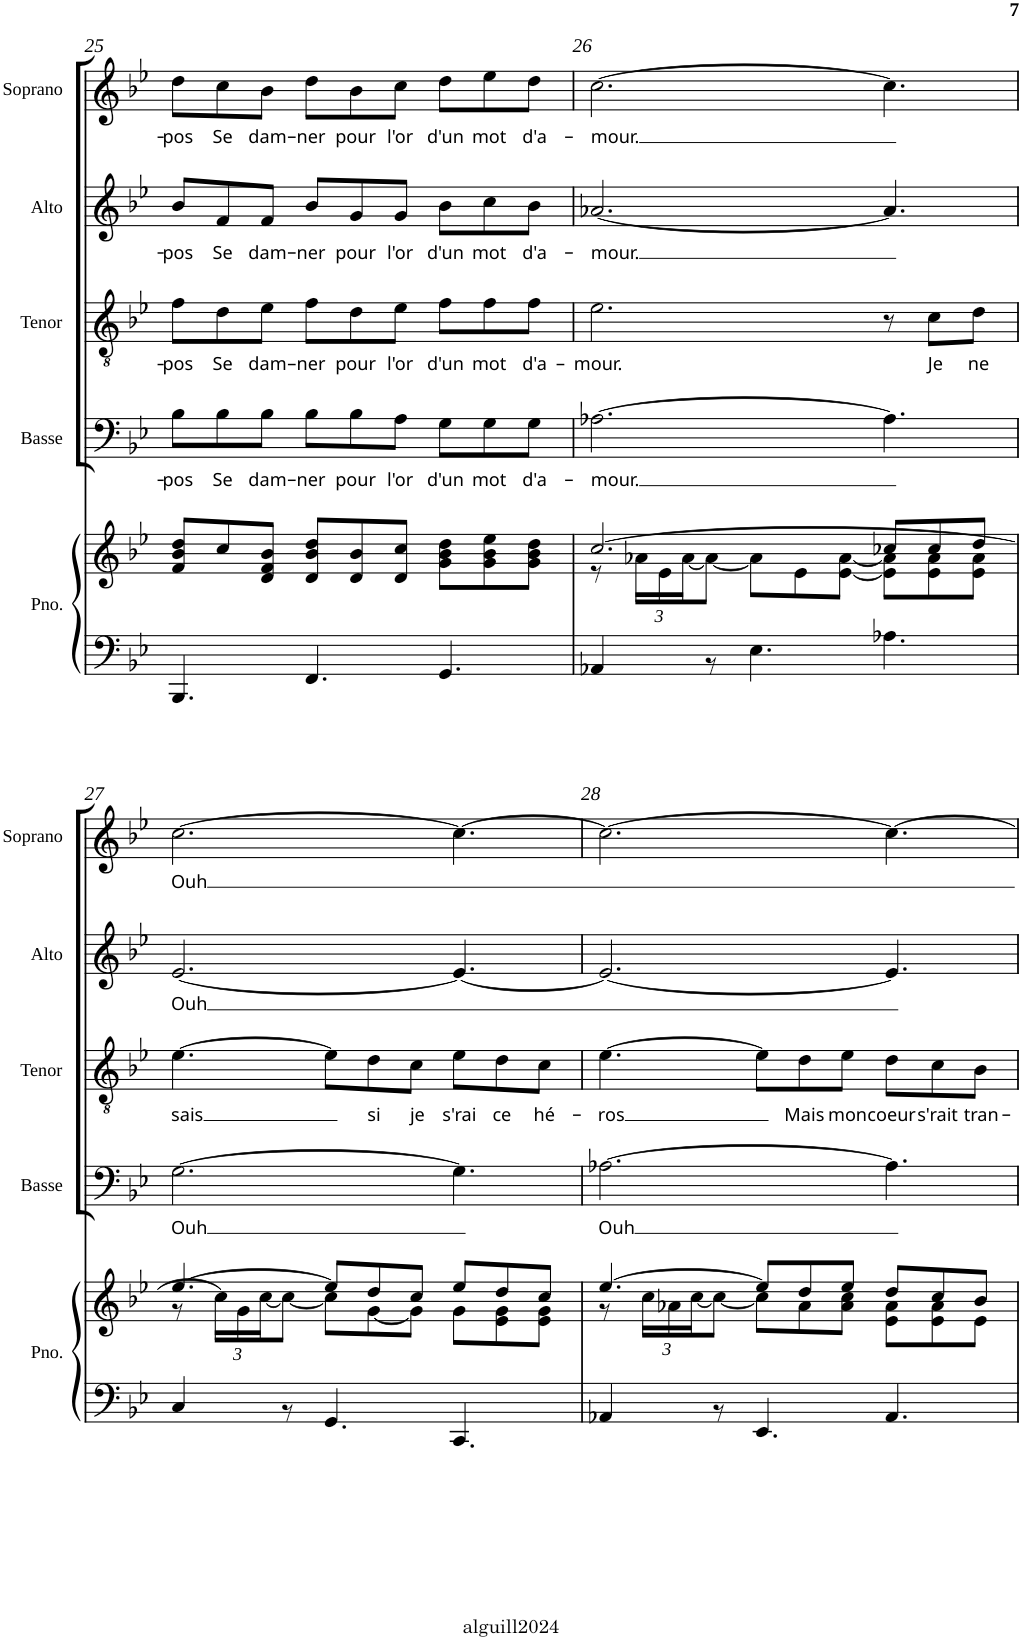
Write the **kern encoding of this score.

**kern	**kern	**kern	**text	**kern	**text	**kern	**text	**kern	**text
*part5	*part5	*part4	*part4	*part3	*part3	*part2	*part2	*part1	*part1
*staff6	*staff5	*staff4	*staff4	*staff3	*staff3	*staff2	*staff2	*staff1	*staff1
*I"Piano	*	*I"Basse	*	*I"Tenor	*	*I"Alto	*	*I"Soprano	*
*I'Pno.	*	*I'Basse	*	*I'Tenor	*	*I'Alto	*	*I'Soprano	*
!!LO:PB:g=z
*clefF4	*clefG2	*clefF4	*	*clefGv2	*	*clefG2	*	*clefG2	*
*k[b-e-]	*k[b-e-]	*k[b-e-]	*	*k[b-e-]	*	*k[b-e-]	*	*k[b-e-]	*
*B-:	*B-:	*B-:	*	*B-:	*	*B-:	*	*B-:	*
*M9/8	*M9/8	*M9/8	*	*M9/8	*	*M9/8	*	*M9/8	*
=25	=25	=25	=25	=25	=25	=25	=25	=25	=25
!	!	!	!LO:LY:b	!	!LO:LY:b	!	!LO:LY:b	!	!LO:LY:b
4.BBB-/	8f/ 8b-/ 8dd/L	8B-\L	-pos	8f\L	-pos	8b-/L	-pos	8dd\L	-pos
!	!	!	!LO:LY:b	!	!LO:LY:b	!	!LO:LY:b	!	!LO:LY:b
.	8cc/	8B-\	Se	8d\	Se	8f/	Se	8cc\	Se
!	!	!	!LO:LY:b	!	!LO:LY:b	!	!LO:LY:b	!	!LO:LY:b
.	8d/ 8f/ 8b-/J	8B-\J	dam-	8e-\J	dam-	8f/J	dam-	8b-\J	dam-
!	!	!	!LO:LY:b	!	!LO:LY:b	!	!LO:LY:b	!	!LO:LY:b
4.FF/	8d/ 8b-/ 8dd/L	8B-\L	-ner	8f\L	-ner	8b-/L	-ner	8dd\L	-ner
!	!	!	!LO:LY:b	!	!LO:LY:b	!	!LO:LY:b	!	!LO:LY:b
.	8d/ 8b-/	8B-\	pour	8d\	pour	8g/	pour	8b-\	pour
!	!	!	!LO:LY:b	!	!LO:LY:b	!	!LO:LY:b	!	!LO:LY:b
.	8d/ 8cc/J	8A\J	l'or	8e-\J	l'or	8g/J	l'or	8cc\J	l'or
!	!	!	!LO:LY:b	!	!LO:LY:b	!	!LO:LY:b	!	!LO:LY:b
4.GG/	8g\ 8b-\ 8dd\L	8G\L	d'un	8f\L	d'un	8b-\L	d'un	8dd\L	d'un
!	!	!	!LO:LY:b	!	!LO:LY:b	!	!LO:LY:b	!	!LO:LY:b
.	8g\ 8b-\ 8ee-\	8G\	mot	8f\	mot	8cc\	mot	8ee-\	mot
!	!	!	!LO:LY:b	!	!LO:LY:b	!	!LO:LY:b	!	!LO:LY:b
.	8g\ 8b-\ 8dd\J	8G\J	d'a-	8f\J	d'a-	8b-\J	d'a-	8dd\J	d'a-
=26	=26	=26	=26	=26	=26	=26	=26	=26	=26
*^	*^	*	*	*	*	*	*	*	*
!	!	!	!	!	!LO:LY:b	!	!LO:LY:b	!	!LO:LY:b	!	!LO:LY:b
1ryy	4AA-X/	[>2.cc/	8r	[2.A-X\	-mour.	2.e-\	-mour.	[2.a-X/	-mour.	[2.cc\	-mour.
*	*	*	*Xbrackettup	*	*	*	*	*	*	*	*
.	.	.	24a-X\LL	.	.	.	.	.	.	.	.
.	.	.	24e-\	.	.	.	.	.	.	.	.
.	.	.	[<24a-\J	.	.	.	.	.	.	.	.
.	8r	.	8a-\J_	.	.	.	.	.	.	.	.
.	4.E-\	.	8a-\L]	.	.	.	.	.	.	.	.
.	.	.	8e-\	.	.	.	.	.	.	.	.
.	.	.	[<8e-\ [<8a-\J	.	.	.	.	.	.	.	.
.	4.A-X\	8cc-X/L	8e-\] 8a-\]L	4.A-\]	.	8r	.	4.a-/]	.	4.cc\]	.
!	!	!	!	!	!	!	!LO:LY:b	!	!	!	!
.	.	8cc-/	8e-\ 8a-\	.	.	8c\L	Je	.	.	.	.
!	!	!	!	!	!	!	!LO:LY:b	!	!	!	!
8ryy	.	8dd/J	8e-\ 8a-\J	.	.	8d\J	ne	.	.	.	.
!!LO:LB:g=z
=27	=27	=27	=27	=27	=27	=27	=27	=27	=27	=27	=27
!	!	!	!	!	!LO:LY:b	!	!LO:LY:b	!	!LO:LY:b	!	!LO:LY:b
1ryy	4C/	[>4.ee-/	8r	[2.G\	Ouh	[4.e-\	sais	[2.e-/	Ouh	[2.cc\	Ouh
.	.	.	24cc\LL]	.	.	.	.	.	.	.	.
.	.	.	24g\	.	.	.	.	.	.	.	.
.	.	.	[<24cc\J	.	.	.	.	.	.	.	.
.	8r	.	8cc\J_	.	.	.	.	.	.	.	.
.	4.GG/	8ee-/L]	8cc\L]	.	.	8e-\L]	.	.	.	.	.
!	!	!	!	!	!	!	!LO:LY:b	!	!	!	!
.	.	8dd/	[<8g\	.	.	8d\	si	.	.	.	.
!	!	!	!	!	!	!	!LO:LY:b	!	!	!	!
.	.	8cc/J	8g\J]	.	.	8c\J	je	.	.	.	.
!	!	!	!	!	!	!	!LO:LY:b	!	!	!	!
.	4.CC/	8ee-/L	8g\L	4.G\]	.	8e-\L	s'rai	4.e-/_	.	4.cc\_	.
!	!	!	!	!	!	!	!LO:LY:b	!	!	!	!
.	.	8dd/	8e-\ 8g\	.	.	8d\	ce	.	.	.	.
!	!	!	!	!	!	!	!LO:LY:b	!	!	!	!
8ryy	.	8cc/J	8e-\ 8g\J	.	.	8c\J	hé-	.	.	.	.
=28	=28	=28	=28	=28	=28	=28	=28	=28	=28	=28	=28
!	!	!	!	!	!LO:LY:b	!	!LO:LY:b	!	!	!	!
1ryy	4AA-X/	[>4.ee-/	8r	[2.A-X\	Ouh	[4.e-\	-ros	2.e-/_	.	2.cc\_	.
.	.	.	24cc\LL	.	.	.	.	.	.	.	.
.	.	.	24a-X\	.	.	.	.	.	.	.	.
.	.	.	[<24cc\J	.	.	.	.	.	.	.	.
.	8r	.	8cc\J_	.	.	.	.	.	.	.	.
.	4.EE-/	8ee-/L]	8cc\L]	.	.	8e-\L]	.	.	.	.	.
!	!	!	!	!	!	!	!LO:LY:b	!	!	!	!
.	.	8dd/	8a-\	.	.	8d\	Mais	.	.	.	.
!	!	!	!	!	!	!	!LO:LY:b	!	!	!	!
.	.	8ee-/J	8a-\ 8cc\J	.	.	8e-\J	mon	.	.	.	.
!	!	!	!	!	!	!	!LO:LY:b	!	!	!	!
.	4.AA-/	8dd/L	8e-\ 8a-\L	4.A-\]	.	8d\L	coeur	4.e-/]	.	4.cc\_	.
!	!	!	!	!	!	!	!LO:LY:b	!	!	!	!
.	.	8cc/	8e-\ 8a-\	.	.	8c\	s'rait	.	.	.	.
!	!	!	!	!	!	!	!LO:LY:b	!	!	!	!
8ryy	.	8b-/J	8e-\J	.	.	8B-\J	tran-	.	.	.	.
*v	*v	*	*	*	*	*	*	*	*	*	*
*	*v	*v	*	*	*	*	*	*	*	*
=	=	=	=	=	=	=	=	=	=
*-	*-	*-	*-	*-	*-	*-	*-	*-	*-
